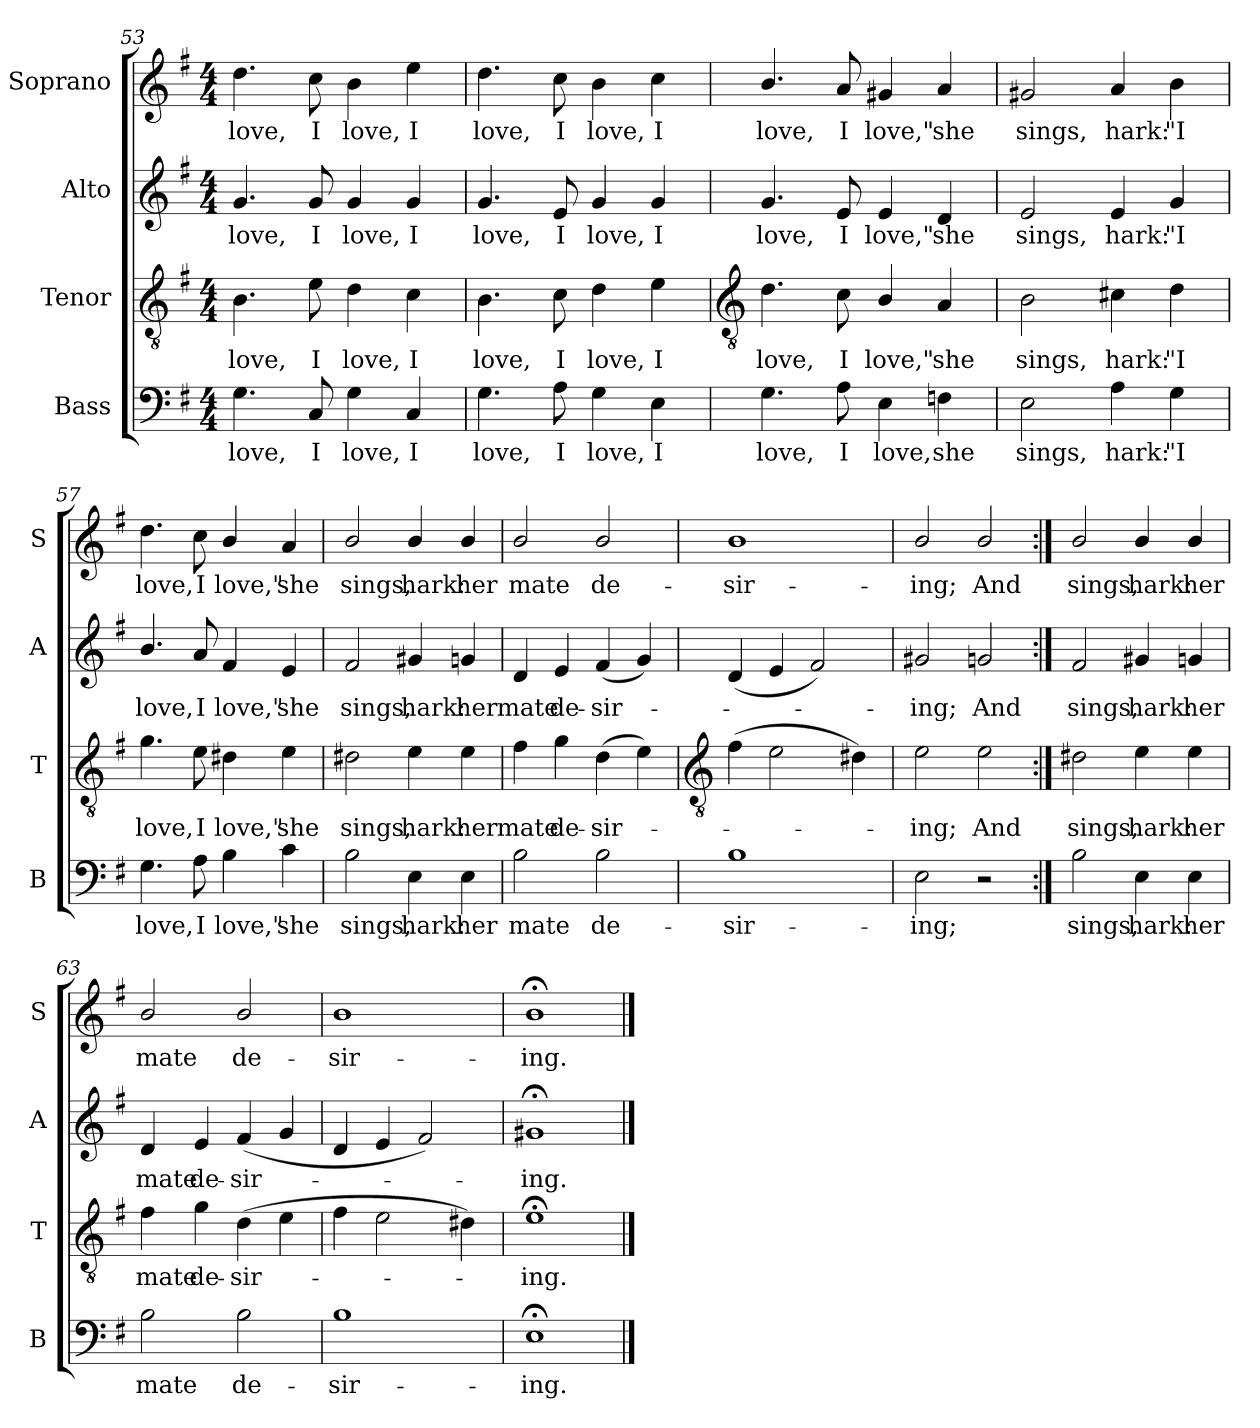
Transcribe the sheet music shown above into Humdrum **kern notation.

**kern	**text	**kern	**text	**kern	**text	**kern	**text
*part4	*part4	*part3	*part3	*part2	*part2	*part1	*part1
*staff4	*staff4	*staff3	*staff3	*staff2	*staff2	*staff1	*staff1
*I"Bass	*	*I"Tenor	*	*I"Alto	*	*I"Soprano	*
*I'B	*	*I'T	*	*I'A	*	*I'S	*
*clefF4	*	*clefGv2	*	*clefG2	*	*clefG2	*
*k[f#]	*	*k[f#]	*	*k[f#]	*	*k[f#]	*
*G:	*	*G:	*	*G:	*	*G:	*
*M4/4	*	*M4/4	*	*M4/4	*	*M4/4	*
=53	=53	=53	=53	=53	=53	=53	=53
!	!LO:LY:b	!	!LO:LY:b	!	!LO:LY:b	!	!LO:LY:b
4.G	love,	4.B	love,	4.g	love,	4.dd	love,
!	!LO:LY:b	!	!LO:LY:b	!	!LO:LY:b	!	!LO:LY:b
8C	I	8e	I	8g	I	8cc	I
!	!LO:LY:b	!	!LO:LY:b	!	!LO:LY:b	!	!LO:LY:b
4G	love,	4d	love,	4g	love,	4b	love,
!	!LO:LY:b	!	!LO:LY:b	!	!LO:LY:b	!	!LO:LY:b
4C	I	4c	I	4g	I	4ee	I
=54	=54	=54	=54	=54	=54	=54	=54
!	!LO:LY:b	!	!LO:LY:b	!	!LO:LY:b	!	!LO:LY:b
4.G	love,	4.B	love,	4.g	love,	4.dd	love,
!	!LO:LY:b	!	!LO:LY:b	!	!LO:LY:b	!	!LO:LY:b
8A	I	8c	I	8e	I	8cc	I
!	!LO:LY:b	!	!LO:LY:b	!	!LO:LY:b	!	!LO:LY:b
4G	love,	4d	love,	4g	love,	4b	love,
!	!LO:LY:b	!	!LO:LY:b	!	!LO:LY:b	!	!LO:LY:b
4E	I	4e	I	4g	I	4cc	I
!!LO:LB:g=z
=55	=55	=55	=55	=55	=55	=55	=55
*	*	*clefGv2	*	*	*	*	*
!	!LO:LY:b	!	!LO:LY:b	!	!LO:LY:b	!	!LO:LY:b
4.G	love,	4.d	love,	4.g	love,	4.b/	love,
!	!LO:LY:b	!	!LO:LY:b	!	!LO:LY:b	!	!LO:LY:b
8A	I	8c	I	8e	I	8a	I
!	!LO:LY:b	!	!LO:LY:b	!	!LO:LY:b	!	!LO:LY:b
4E	love,	4B/	love,"	4e	love,"	4g#X	love,"
!	!LO:LY:b	!	!LO:LY:b	!	!LO:LY:b	!	!LO:LY:b
4Fn	she	4A	she	4d	she	4a	she
=56	=56	=56	=56	=56	=56	=56	=56
!	!LO:LY:b	!	!LO:LY:b	!	!LO:LY:b	!	!LO:LY:b
2E	sings,	2B	sings,	2e	sings,	2g#X	sings,
!	!LO:LY:b	!	!LO:LY:b	!	!LO:LY:b	!	!LO:LY:b
4A	hark:	4c#X	hark:	4e	hark:	4a	hark:
!	!LO:LY:b	!	!LO:LY:b	!	!LO:LY:b	!	!LO:LY:b
4G	"I	4d	"I	4g	"I	4b	"I
=57	=57	=57	=57	=57	=57	=57	=57
!	!LO:LY:b	!	!LO:LY:b	!	!LO:LY:b	!	!LO:LY:b
4.G	love,	4.g	love,	4.b/	love,	4.dd	love,
!	!LO:LY:b	!	!LO:LY:b	!	!LO:LY:b	!	!LO:LY:b
8A	I	8e	I	8a	I	8cc	I
!	!LO:LY:b	!	!LO:LY:b	!	!LO:LY:b	!	!LO:LY:b
4B	love,"	4d#X	love,"	4f#	love,"	4b/	love,"
!	!LO:LY:b	!	!LO:LY:b	!	!LO:LY:b	!	!LO:LY:b
4c	she	4e	she	4e	she	4a	she
=58	=58	=58	=58	=58	=58	=58	=58
!	!LO:LY:b	!	!LO:LY:b	!	!LO:LY:b	!	!LO:LY:b
2B	sings,	2d#X	sings,	2f#	sings,	2b/	sings,
!	!LO:LY:b	!	!LO:LY:b	!	!LO:LY:b	!	!LO:LY:b
4E	hark:	4e	hark:	4g#X	hark:	4b/	hark:
!	!LO:LY:b	!	!LO:LY:b	!	!LO:LY:b	!	!LO:LY:b
4E	her	4e	her	4gn	her	4b/	her
=59	=59	=59	=59	=59	=59	=59	=59
!	!LO:LY:b	!	!LO:LY:b	!	!LO:LY:b	!	!LO:LY:b
2B	mate	4f#	mate	4d	mate	2b/	mate
!	!	!	!LO:LY:b	!	!LO:LY:b	!	!
.	.	4g	de-	4e	de-	.	.
!	!LO:LY:b	!	!LO:LY:b	!	!LO:LY:b	!	!LO:LY:b
2B	de-	(>4d	-sir-	(<4f#	-sir-	2b/	de-
.	.	4e)	.	4g)	.	.	.
!!LO:LB:g=z
=60	=60	=60	=60	=60	=60	=60	=60
*	*	*clefGv2	*	*	*	*	*
!	!LO:LY:b	!	!	!	!	!	!LO:LY:b
1B	-sir-	(>4f#	.	(<4d	.	1b	-sir-
.	.	2e	.	4e	.	.	.
.	.	.	.	2f#)	.	.	.
.	.	4d#X)	.	.	.	.	.
=61	=61	=61	=61	=61	=61	=61	=61
!	!LO:LY:b	!	!LO:LY:b	!	!LO:LY:b	!	!LO:LY:b
2E	-ing;	2e	ing;	2g#X	ing;	2b/	-ing;
!	!	!	!LO:LY:b	!	!LO:LY:b	!	!LO:LY:b
2r	.	2e	And	2gn	And	2b/	And
=62:|!	=62:|!	=62:|!	=62:|!	=62:|!	=62:|!	=62:|!	=62:|!
!	!LO:LY:b	!	!LO:LY:b	!	!LO:LY:b	!	!LO:LY:b
2B	sings,	2d#X	sings,	2f#	sings,	2b/	sings,
!	!LO:LY:b	!	!LO:LY:b	!	!LO:LY:b	!	!LO:LY:b
4E	hark:	4e	hark:	4g#X	hark:	4b/	hark:
!	!LO:LY:b	!	!LO:LY:b	!	!LO:LY:b	!	!LO:LY:b
4E	her	4e	her	4gn	her	4b/	her
=63	=63	=63	=63	=63	=63	=63	=63
!	!LO:LY:b	!	!LO:LY:b	!	!LO:LY:b	!	!LO:LY:b
2B	mate	4f#	mate	4d	mate	2b/	mate
!	!	!	!LO:LY:b	!	!LO:LY:b	!	!
.	.	4g	de-	4e	de-	.	.
!	!LO:LY:b	!	!LO:LY:b	!	!LO:LY:b	!	!LO:LY:b
2B	de-	(>4d	-sir-	(<4f#	-sir-	2b/	de-
.	.	4e	.	4g	.	.	.
=64	=64	=64	=64	=64	=64	=64	=64
!	!LO:LY:b	!	!	!	!	!	!LO:LY:b
1B	-sir-	4f#	.	4d	.	1b	-sir-
.	.	2e	.	4e	.	.	.
.	.	.	.	2f#)	.	.	.
.	.	4d#X)	.	.	.	.	.
=65	=65	=65	=65	=65	=65	=65	=65
!	!LO:LY:b	!	!LO:LY:b	!	!LO:LY:b	!	!LO:LY:b
1E;<	-ing.	1e;<	ing.	1g#X;<	ing.	1b;<	-ing.
==	==	==	==	==	==	==	==
*-	*-	*-	*-	*-	*-	*-	*-
